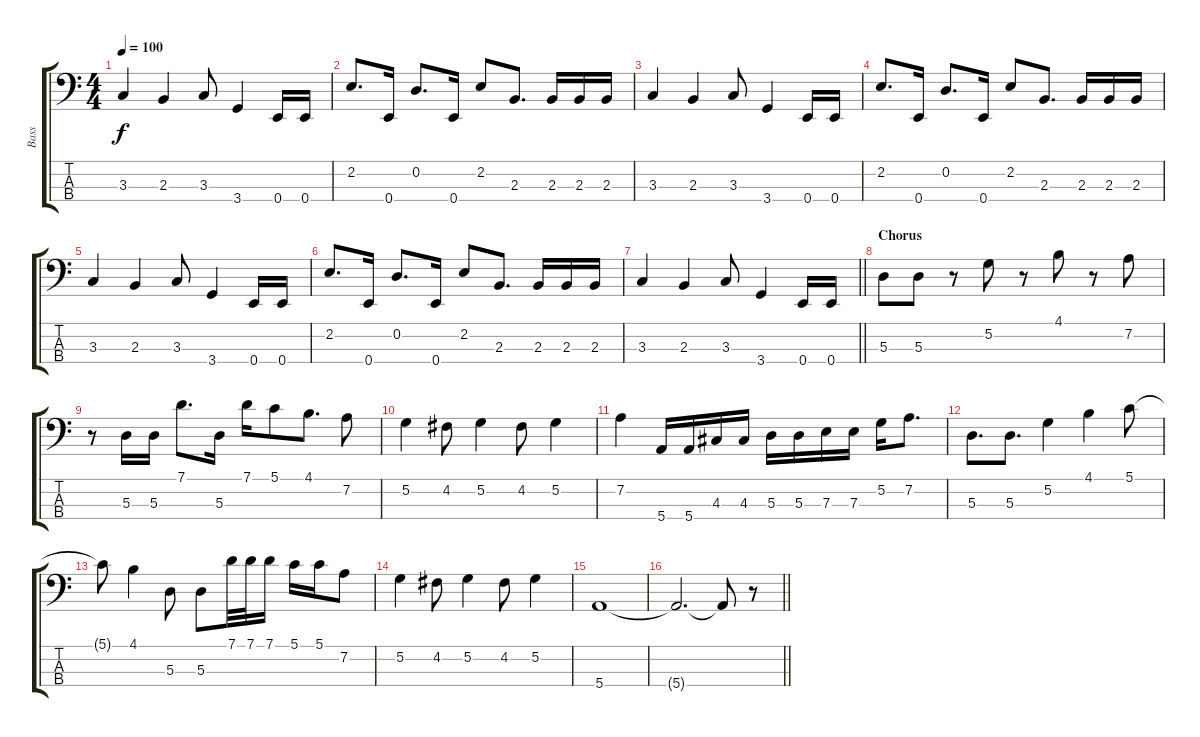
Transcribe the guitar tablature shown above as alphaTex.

\track ("Bass" "Bass") {instrument electricbasspick}
\staff {score tabs}
\tuning (G2 D2 A1 E1) {hide}
\ts (4 4)
\tempo 100
\clef f4
\ks c
3.3.4{dy f} 2.3.4 3.3.8 3.4.4 0.4.16 0.4.16 |
2.2.8{d} 0.4.16 0.2.8{d} 0.4.16 2.2.8 2.3.8{d} 2.3.16 2.3.16 2.3.16 |
3.3.4 2.3.4 3.3.8 3.4.4 0.4.16 0.4.16 |
2.2.8{d} 0.4.16 0.2.8{d} 0.4.16 2.2.8 2.3.8{d} 2.3.16 2.3.16 2.3.16 |
3.3.4 2.3.4 3.3.8 3.4.4 0.4.16 0.4.16 |
2.2.8{d} 0.4.16 0.2.8{d} 0.4.16 2.2.8 2.3.8{d} 2.3.16 2.3.16 2.3.16 |
\barLineRight lightlight
3.3.4 2.3.4 3.3.8 3.4.4 0.4.16 0.4.16 |
\section ("" "Chorus")
5.3.8 5.3.8 r.8 5.2.8 r.8 4.1.8 r.8 7.2.8 |
r.8 5.3.16 5.3.16 7.1.8{d} 5.3.16 7.1.16 5.1.8 4.1.8{d} 7.2.8 |
5.2.4 4.2.8 5.2.4 4.2.8 5.2.4 |
7.2.4 5.4.16 5.4.16 4.3.16 4.3.16 5.3.16 5.3.16 7.3.16 7.3.16 5.2.16 7.2.8{d} |
5.3.8{d} 5.3.8{d} 5.2.4 4.1.4 5.1.8 |
5.1{t}.8 4.1.4 5.3.8 5.3.8 7.1.32 7.1.32 7.1.16 5.1.16 5.1.16 7.2.8 |
5.2.4 4.2.8 5.2.4 4.2.8 5.2.4 |
5.4.1 |
\barLineRight lightlight
5.4{t}.2{d} 5.4{t}.8 r.8
